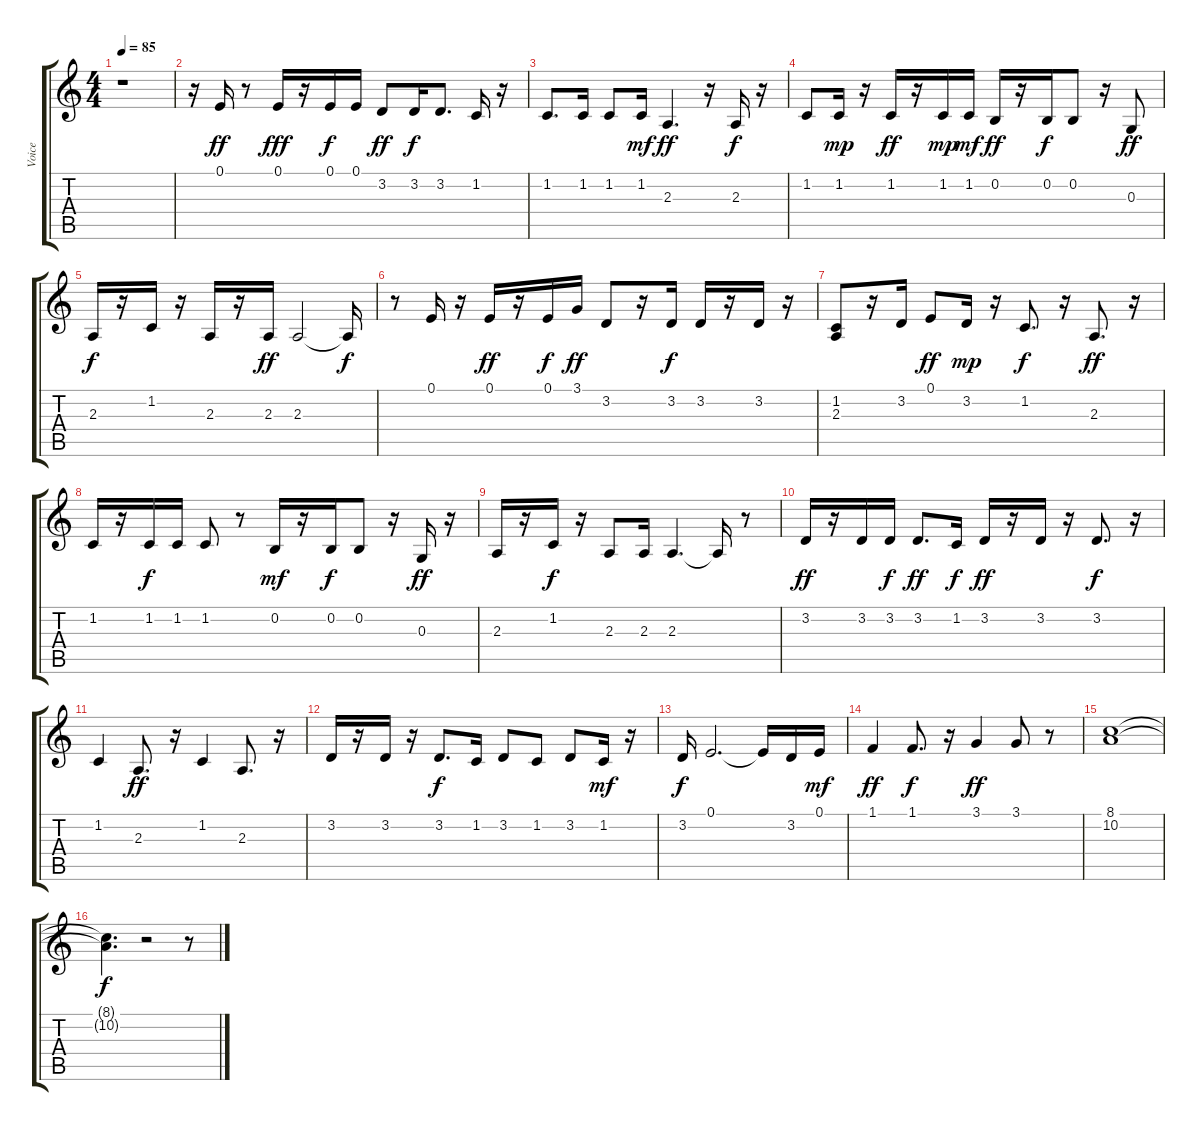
\track ("Voice " "Voice ") {instrument electricpiano1}
\staff {score tabs}
\tuning (E4 B3 G3 D3 A2 E2) {hide}
\ts (4 4)
\tempo 85
\clef g2
\ks c
r.1{dy f} |
r.16 0.1.16{dy ff} r.8 0.1.16{dy fff} r.16 0.1.16{dy f} 0.1.16 3.2.8{dy ff} 3.2.16{dy f} 3.2.8{d} 1.2.16 r.16 |
1.2.8{d} 1.2.16 1.2.8 1.2.16{dy mf} 2.3.4{d dy ff} r.16 2.3.16{dy f} r.16 |
1.2.8 1.2.16{dy mp} r.16 1.2.16{dy ff} r.16 1.2.16{dy mp} 1.2.16{dy mf} 0.2.16{dy ff} r.16 0.2.16{dy f} 0.2.8 r.16 0.3.8{dy ff} |
2.3.16{dy f} r.16 1.2.16 r.16 2.3.16 r.16 2.3.16{dy ff} 2.3.2 2.3{t}.16{dy f} |
r.8 0.1.16 r.16 0.1.16{dy ff} r.16 0.1.16{dy f} 3.1.16{dy ff} 3.2.8 r.16 3.2.16{dy f} 3.2.16 r.16 3.2.16 r.16 |
(1.2 2.3).8 r.16 3.2.16 0.1.8{dy ff} 3.2.16{dy mp} r.16 1.2.8{d dy f} r.16 2.3.8{d dy ff} r.16 |
1.2.16 r.16 1.2.16{dy f} 1.2.16 1.2.8 r.8 0.2.16{dy mf} r.16 0.2.16{dy f} 0.2.8 r.16 0.3.16{dy ff} r.16 |
2.3.16 r.16 1.2.16{dy f} r.16 2.3.8 2.3.16 2.3.4{d} 2.3{t}.16 r.8 |
3.2.16{dy ff} r.16 3.2.16 3.2.16{dy f} 3.2.8{d dy ff} 1.2.16{dy f} 3.2.16{dy ff} r.16 3.2.16 r.16 3.2.8{d dy f} r.16 |
1.2.4 2.3.8{d dy ff} r.16 1.2.4 2.3.8{d} r.16 |
3.2.16 r.16 3.2.16 r.16 3.2.8{d dy f} 1.2.16 3.2.8 1.2.8 3.2.8 1.2.16{dy mf} r.16 |
3.2.16{dy f} 0.1.2{d} 0.1{t}.16 3.2.16 0.1.16{dy mf} |
1.1.4{dy ff} 1.1.8{d dy f} r.16 3.1.4{dy ff} 3.1.8 r.8 |
(8.1 10.2).1 |
(8.1{t} 10.2{t}).4{d dy f} r.2 r.8
